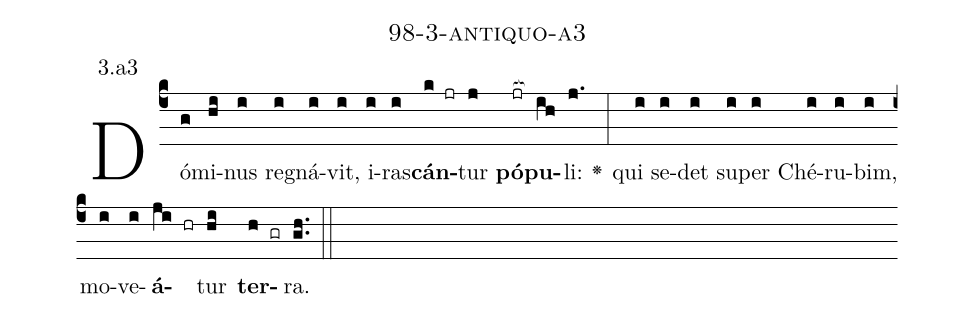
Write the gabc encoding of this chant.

name: 98-3-antiquo-a3;
annotation: 3.a3;
%%
(c4)Dó(g)mi(hi)nus(i) re(i)gná(i)vit,(i) i(i)ras(i)<b>cán</b>(k jr)tur(j) <b>pó</b>(jr[ocb:1{])<b>pu</b>(ih[ocb:0}])li:(j.) <v>\greheightstar</v>(:) qui(i) se(i)det(i) su(i)per(i) Ché(i)ru(i)bim,(i) mo(i)ve(i)<b>á</b>(ji hr)tur(hi) <b>ter</b>(h gr)ra.(gh..) (::)


%E(i) u(i) o(ji) u(hi) a(h) e.(gh..) (::)
